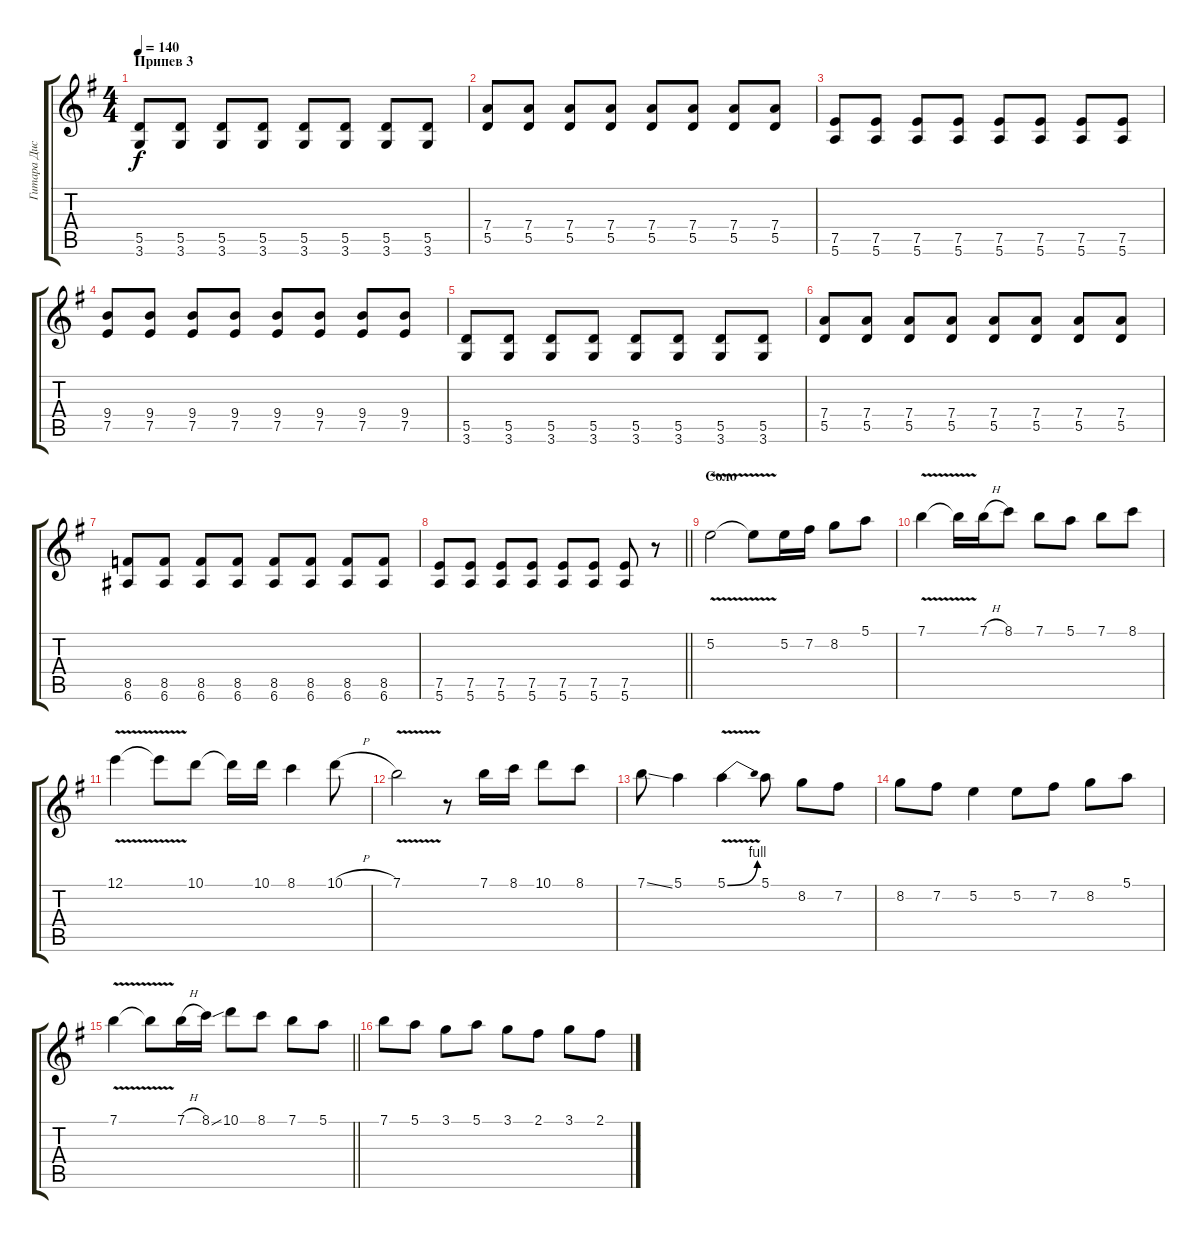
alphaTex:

\track ("Гитара Дист." "Гитара Дис") {instrument distortionguitar}
\staff {score tabs}
\tuning (E4 B3 G3 D3 A2 E2) {hide}
\ts (4 4)
\section ("" "Припев 3")
\tempo 140
\clef g2
\ks g
(5.5 3.6).8{dy f} (5.5 3.6).8 (5.5 3.6).8 (5.5 3.6).8 (5.5 3.6).8 (5.5 3.6).8 (5.5 3.6).8 (5.5 3.6).8 |
(7.4 5.5).8 (7.4 5.5).8 (7.4 5.5).8 (7.4 5.5).8 (7.4 5.5).8 (7.4 5.5).8 (7.4 5.5).8 (7.4 5.5).8 |
(7.5 5.6).8 (7.5 5.6).8 (7.5 5.6).8 (7.5 5.6).8 (7.5 5.6).8 (7.5 5.6).8 (7.5 5.6).8 (7.5 5.6).8 |
(9.4 7.5).8 (9.4 7.5).8 (9.4 7.5).8 (9.4 7.5).8 (9.4 7.5).8 (9.4 7.5).8 (9.4 7.5).8 (9.4 7.5).8 |
(5.5 3.6).8 (5.5 3.6).8 (5.5 3.6).8 (5.5 3.6).8 (5.5 3.6).8 (5.5 3.6).8 (5.5 3.6).8 (5.5 3.6).8 |
(7.4 5.5).8 (7.4 5.5).8 (7.4 5.5).8 (7.4 5.5).8 (7.4 5.5).8 (7.4 5.5).8 (7.4 5.5).8 (7.4 5.5).8 |
(8.5 6.6).8 (8.5 6.6).8 (8.5 6.6).8 (8.5 6.6).8 (8.5 6.6).8 (8.5 6.6).8 (8.5 6.6).8 (8.5 6.6).8 |
\barLineRight lightlight
(7.5 5.6).8 (7.5 5.6).8 (7.5 5.6).8 (7.5 5.6).8 (7.5 5.6).8 (7.5 5.6).8 (7.5 5.6).8 r.8 |
\section ("" "Соло")
5.2{v}.2 5.2{t}.8 5.2.16 7.2.16 8.2.8 5.1.8 |
7.1{v}.4 7.1{t}.16 7.1{h}.16 8.1.8 7.1.8 5.1.8 7.1.8 8.1.8 |
12.1{v}.4 12.1{t}.8 10.1.8 10.1{t}.16 10.1.16 8.1.4 10.1{h}.8 |
7.1{v}.2 r.8 7.1.16 8.1.16 10.1.8 8.1.8 |
7.1{ss}.8 5.1.4 5.1{be (bend 0 0 60 4) v}.4 5.1.8 8.2.8 7.2.8 |
8.2.8 7.2.8 5.2.4 5.2.8 7.2.8 8.2.8 5.1.8 |
\barLineRight lightlight
7.1{v}.4 7.1{t}.8 7.1{h}.16 8.1{ss}.16 10.1.8 8.1.8 7.1.8 5.1.8 |
7.1.8 5.1.8 3.1.8 5.1.8 3.1.8 2.1.8 3.1.8 2.1.8
